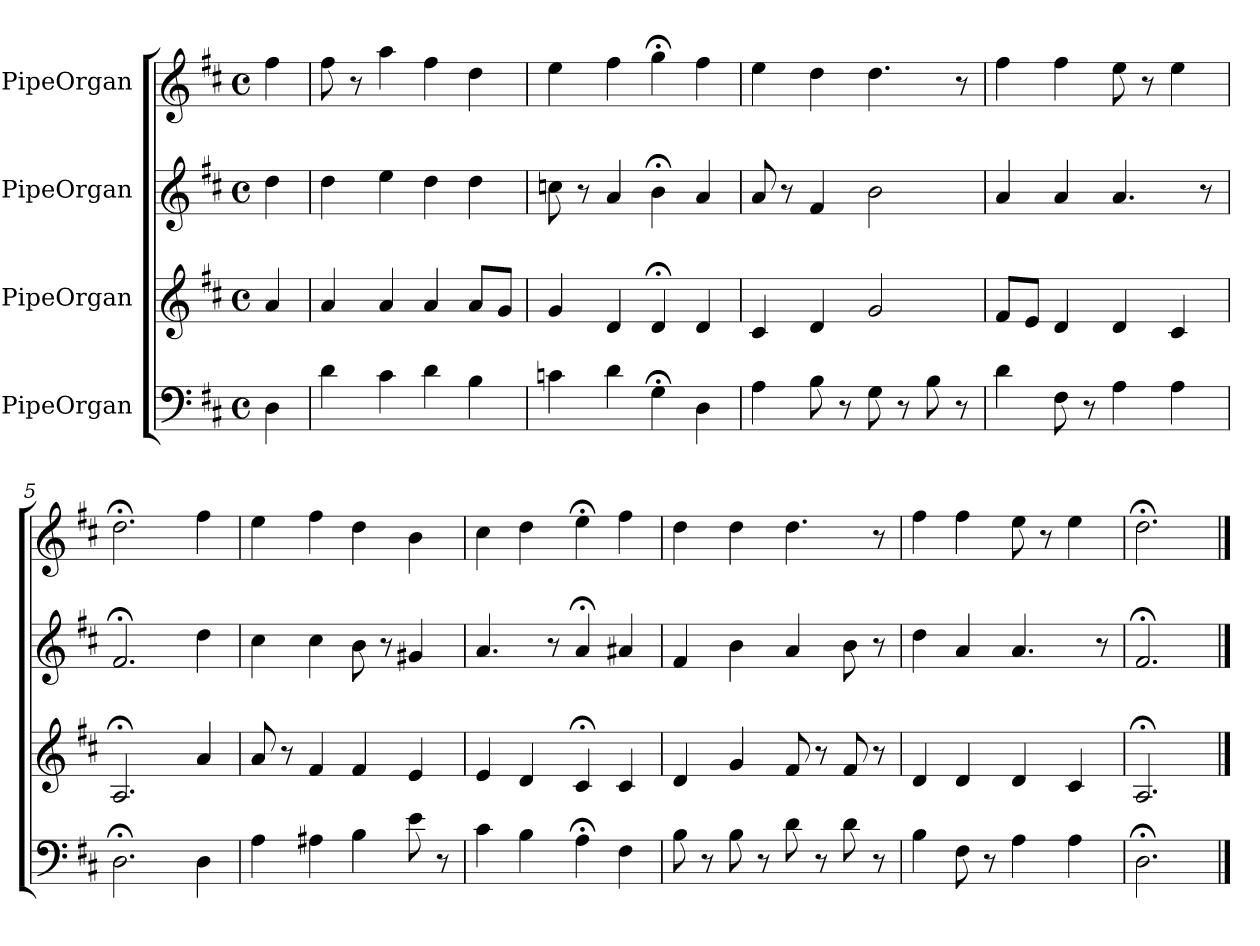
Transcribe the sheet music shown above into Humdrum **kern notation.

**kern	**kern	**kern	**kern
*part4	*part3	*part2	*part1
*staff4	*staff3	*staff2	*staff1
*I"PipeOrgan	*I"PipeOrgan	*I"PipeOrgan	*I"PipeOrgan
*k[f#c#]	*k[f#c#]	*k[f#c#]	*k[f#c#]
*D:	*D:	*D:	*D:
*M4/4	*M4/4	*M4/4	*M4/4
*met(c)	*met(c)	*met(c)	*met(c)
*MM60	*MM60	*MM60	*MM60
=	=	=	=
4D	4a	4dd	4ff#
=1	=1	=1	=1
4d	4a	4dd	8ff#
.	.	.	8r
4c#	4a	4ee	4aa
4d	4a	4dd	4ff#
4B	8aL	4dd	4dd
.	8gJ	.	.
=2	=2	=2	=2
4cn	4g	8ccn	4ee
.	.	8r	.
4d	4d	4a	4ff#
4G;<	4d;<	4b;<	4gg;<
4D	4d	4a	4ff#
=3	=3	=3	=3
4A	4c#	8a	4ee
.	.	8r	.
8B	4d	4f#	4dd
8r	.	.	.
8G	2g	2b	4.dd
8r	.	.	.
8B	.	.	.
8r	.	.	8r
=4	=4	=4	=4
4d	8f#L	4a	4ff#
.	8eJ	.	.
8F#	4d	4a	4ff#
8r	.	.	.
4A	4d	4.a	8ee
.	.	.	8r
4A	4c#	.	4ee
.	.	8r	.
=5	=5	=5	=5
2.D;<	2.A;<	2.f#;<	2.dd;<
4D	4a	4dd	4ff#
=6	=6	=6	=6
4A	8a	4cc#	4ee
.	8r	.	.
4A#X	4f#	4cc#	4ff#
4B	4f#	8b	4dd
.	.	8r	.
8e	4e	4g#X	4b
8r	.	.	.
=7	=7	=7	=7
4c#	4e	4.a	4cc#
4B	4d	.	4dd
.	.	8r	.
4A;<	4c#;<	4a;<	4ee;<
4F#	4c#	4a#X	4ff#
=8	=8	=8	=8
8B	4d	4f#	4dd
8r	.	.	.
8B	4g	4b	4dd
8r	.	.	.
8d	8f#	4a	4.dd
8r	8r	.	.
8d	8f#	8b	.
8r	8r	8r	8r
=9	=9	=9	=9
4B	4d	4dd	4ff#
8F#	4d	4a	4ff#
8r	.	.	.
4A	4d	4.a	8ee
.	.	.	8r
4A	4c#	.	4ee
.	.	8r	.
=10	=10	=10	=10
2.D;<	2.A;<	2.f#;<	2.dd;<
==	==	==	==
*-	*-	*-	*-
